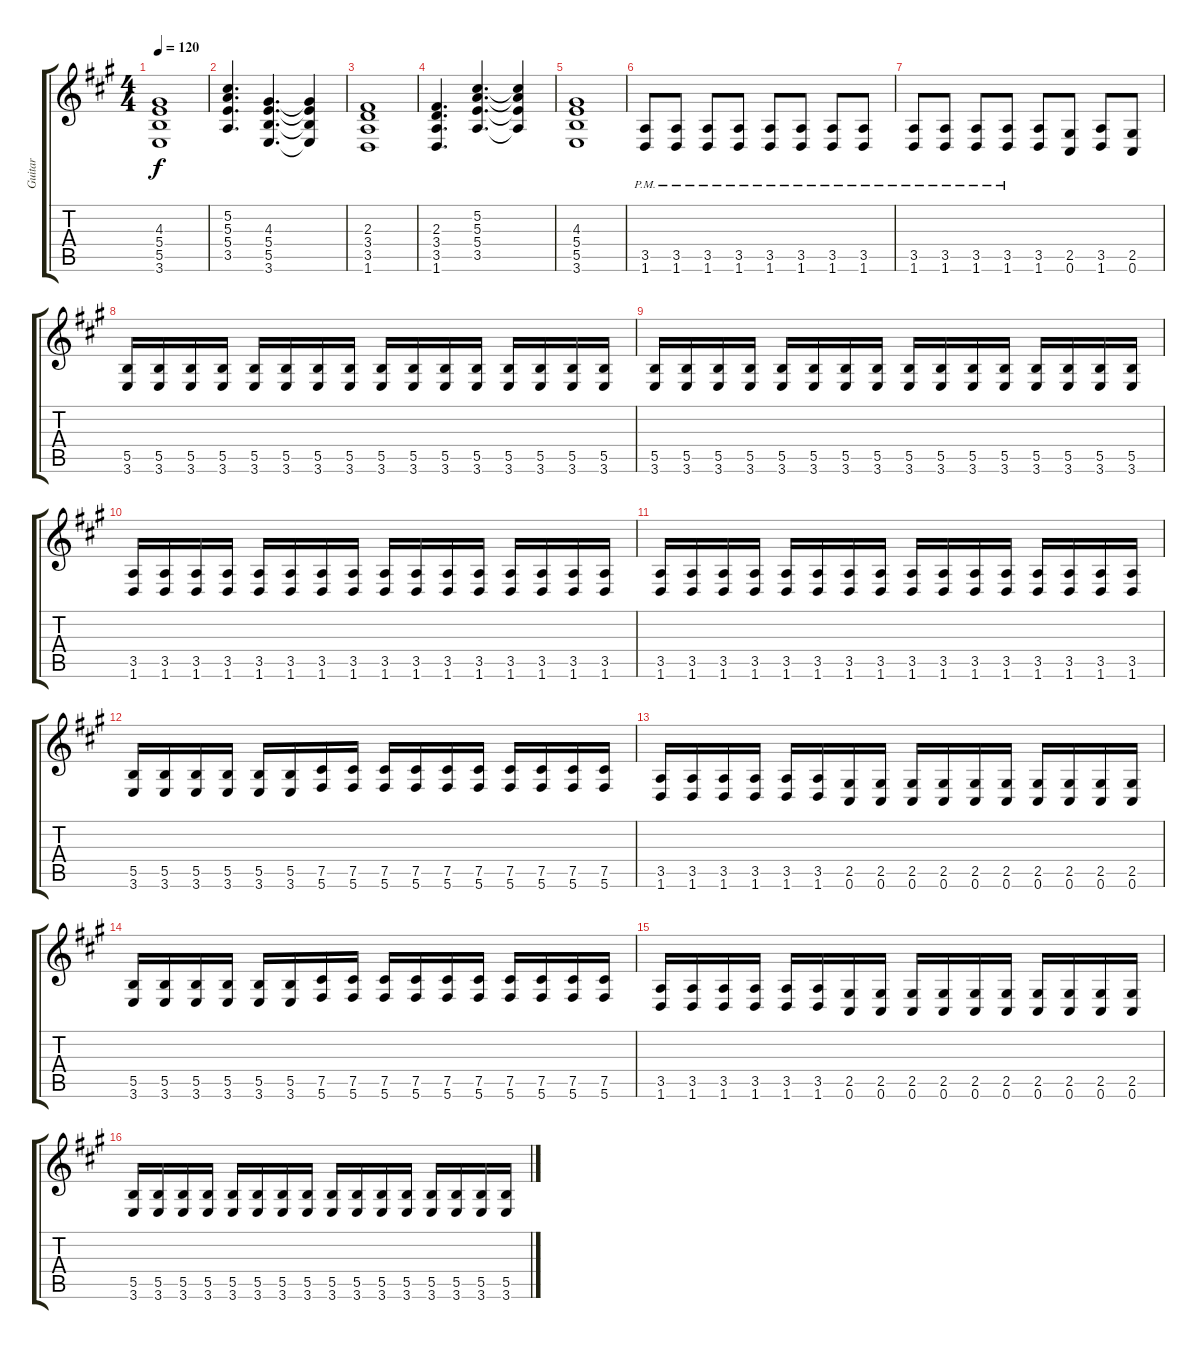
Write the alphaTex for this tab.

\track ("Guitar" "Guitar") {instrument distortionguitar}
\staff {score tabs}
\tuning (Db4 Ab3 E3 B2 Gb2 Db2) {hide}
\ts (4 4)
\tempo 120
\clef g2
\ks a
(4.3 5.4 5.5 3.6).1{dy f} |
(5.2 5.3 5.4 3.5).4{d} (4.3 5.4 5.5 3.6).4{d} (4.3{t} 5.4{t} 5.5{t} 3.6{t}).4 |
(2.3 3.4 3.5 1.6).1 |
(2.3 3.4 3.5 1.6).4{d} (5.2 5.3 5.4 3.5).4{d} (5.2{t} 5.3{t} 5.4{t} 3.5{t}).4 |
(4.3 5.4 5.5 3.6).1 |
(3.5{pm} 1.6{pm}).8 (3.5{pm} 1.6{pm}).8 (3.5{pm} 1.6{pm}).8 (3.5{pm} 1.6{pm}).8 (3.5{pm} 1.6{pm}).8 (3.5{pm} 1.6{pm}).8 (3.5{pm} 1.6{pm}).8 (3.5{pm} 1.6{pm}).8 |
(3.5{pm} 1.6{pm}).8 (3.5{pm} 1.6{pm}).8 (3.5{pm} 1.6{pm}).8 (3.5{pm} 1.6{pm}).8 (3.5 1.6).8 (2.5 0.6).8 (3.5 1.6).8 (2.5 0.6).8 |
(5.5 3.6).16 (5.5 3.6).16 (5.5 3.6).16 (5.5 3.6).16 (5.5 3.6).16 (5.5 3.6).16 (5.5 3.6).16 (5.5 3.6).16 (5.5 3.6).16 (5.5 3.6).16 (5.5 3.6).16 (5.5 3.6).16 (5.5 3.6).16 (5.5 3.6).16 (5.5 3.6).16 (5.5 3.6).16 |
(5.5 3.6).16 (5.5 3.6).16 (5.5 3.6).16 (5.5 3.6).16 (5.5 3.6).16 (5.5 3.6).16 (5.5 3.6).16 (5.5 3.6).16 (5.5 3.6).16 (5.5 3.6).16 (5.5 3.6).16 (5.5 3.6).16 (5.5 3.6).16 (5.5 3.6).16 (5.5 3.6).16 (5.5 3.6).16 |
(3.5 1.6).16 (3.5 1.6).16 (3.5 1.6).16 (3.5 1.6).16 (3.5 1.6).16 (3.5 1.6).16 (3.5 1.6).16 (3.5 1.6).16 (3.5 1.6).16 (3.5 1.6).16 (3.5 1.6).16 (3.5 1.6).16 (3.5 1.6).16 (3.5 1.6).16 (3.5 1.6).16 (3.5 1.6).16 |
(3.5 1.6).16 (3.5 1.6).16 (3.5 1.6).16 (3.5 1.6).16 (3.5 1.6).16 (3.5 1.6).16 (3.5 1.6).16 (3.5 1.6).16 (3.5 1.6).16 (3.5 1.6).16 (3.5 1.6).16 (3.5 1.6).16 (3.5 1.6).16 (3.5 1.6).16 (3.5 1.6).16 (3.5 1.6).16 |
(5.5 3.6).16 (5.5 3.6).16 (5.5 3.6).16 (5.5 3.6).16 (5.5 3.6).16 (5.5 3.6).16 (7.5 5.6).16 (7.5 5.6).16 (7.5 5.6).16 (7.5 5.6).16 (7.5 5.6).16 (7.5 5.6).16 (7.5 5.6).16 (7.5 5.6).16 (7.5 5.6).16 (7.5 5.6).16 |
(3.5 1.6).16 (3.5 1.6).16 (3.5 1.6).16 (3.5 1.6).16 (3.5 1.6).16 (3.5 1.6).16 (2.5 0.6).16 (2.5 0.6).16 (2.5 0.6).16 (2.5 0.6).16 (2.5 0.6).16 (2.5 0.6).16 (2.5 0.6).16 (2.5 0.6).16 (2.5 0.6).16 (2.5 0.6).16 |
(5.5 3.6).16 (5.5 3.6).16 (5.5 3.6).16 (5.5 3.6).16 (5.5 3.6).16 (5.5 3.6).16 (7.5 5.6).16 (7.5 5.6).16 (7.5 5.6).16 (7.5 5.6).16 (7.5 5.6).16 (7.5 5.6).16 (7.5 5.6).16 (7.5 5.6).16 (7.5 5.6).16 (7.5 5.6).16 |
(3.5 1.6).16 (3.5 1.6).16 (3.5 1.6).16 (3.5 1.6).16 (3.5 1.6).16 (3.5 1.6).16 (2.5 0.6).16 (2.5 0.6).16 (2.5 0.6).16 (2.5 0.6).16 (2.5 0.6).16 (2.5 0.6).16 (2.5 0.6).16 (2.5 0.6).16 (2.5 0.6).16 (2.5 0.6).16 |
(5.5 3.6).16 (5.5 3.6).16 (5.5 3.6).16 (5.5 3.6).16 (5.5 3.6).16 (5.5 3.6).16 (5.5 3.6).16 (5.5 3.6).16 (5.5 3.6).16 (5.5 3.6).16 (5.5 3.6).16 (5.5 3.6).16 (5.5 3.6).16 (5.5 3.6).16 (5.5 3.6).16 (5.5 3.6).16
